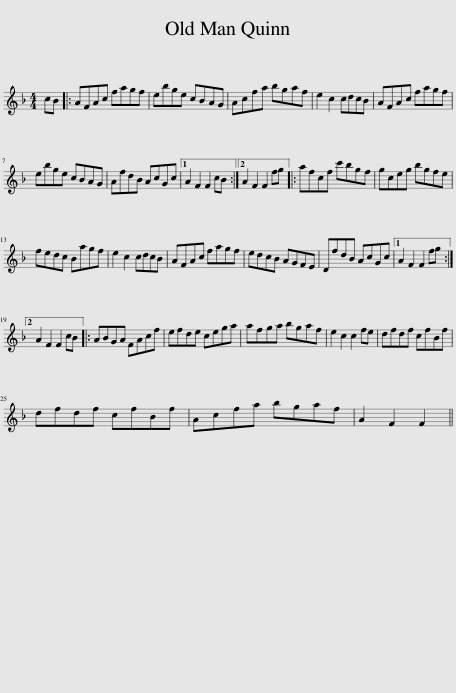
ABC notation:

X:1
L:1/8
M:4/4
I:linebreak $
K:F
V:1 treble
V:1
 cB |: AFAc fagf | ebge cBAG | Acfa bgaf | e2 c2 cdcB | %5
 AFAc fagf |$ ebge cBAG | AfdB AcGc |1 A2 F2 F2 cB :|2 A2 F2 F2 fg |: %10
 afcf c'bgf | gceg bgfe |$ fedc Bagf | e2 c2 cdcB | AFAc fagf | %15
 edcB AGFE | DfdB AcGc |1 A2 F2 F2 fg :|2$ A2 F2 F2 cB |: ABGA FAcf | %20
 efde cega | afga bgaf | e2 c2 c2 fe | dfdf cfBf |$ dfdf cfBf | %25
 Acfa bgaf | A2 F2 F2 || %27
